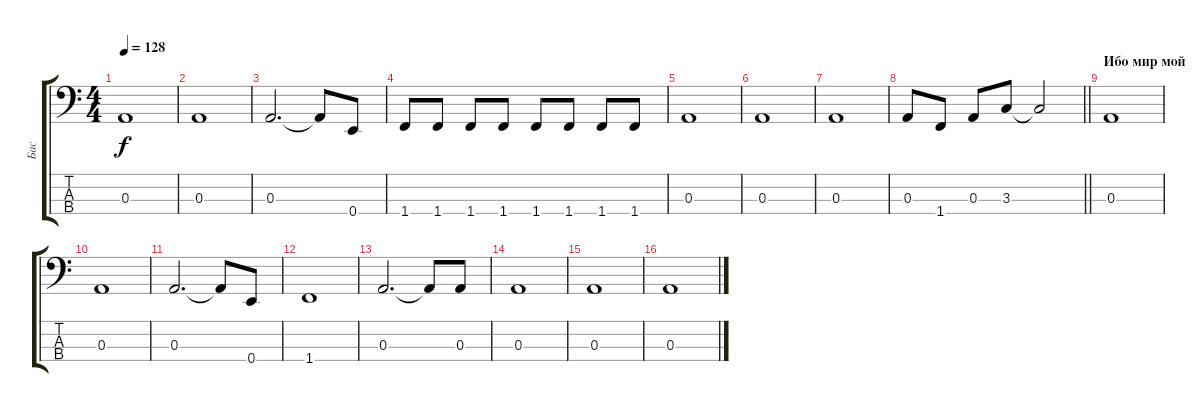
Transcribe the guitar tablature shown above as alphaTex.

\track ("Бас" "Бас") {instrument electricbassfinger}
\staff {score tabs}
\tuning (G2 D2 A1 E1) {hide}
\ts (4 4)
\tempo 128
\clef f4
\ks c
0.3.1{dy f} |
0.3.1 |
0.3.2{d} 0.3{t}.8 0.4.8 |
1.4.8 1.4.8 1.4.8 1.4.8 1.4.8 1.4.8 1.4.8 1.4.8 |
0.3.1 |
0.3.1 |
0.3.1 |
\barLineRight lightlight
0.3.8 1.4.8 0.3.8 3.3.8 3.3{t}.2 |
\section ("" "Ибо мир мой")
0.3.1 |
0.3.1 |
0.3.2{d} 0.3{t}.8 0.4.8 |
1.4.1 |
0.3.2{d} 0.3{t}.8 0.3.8 |
0.3.1 |
0.3.1 |
0.3.1
